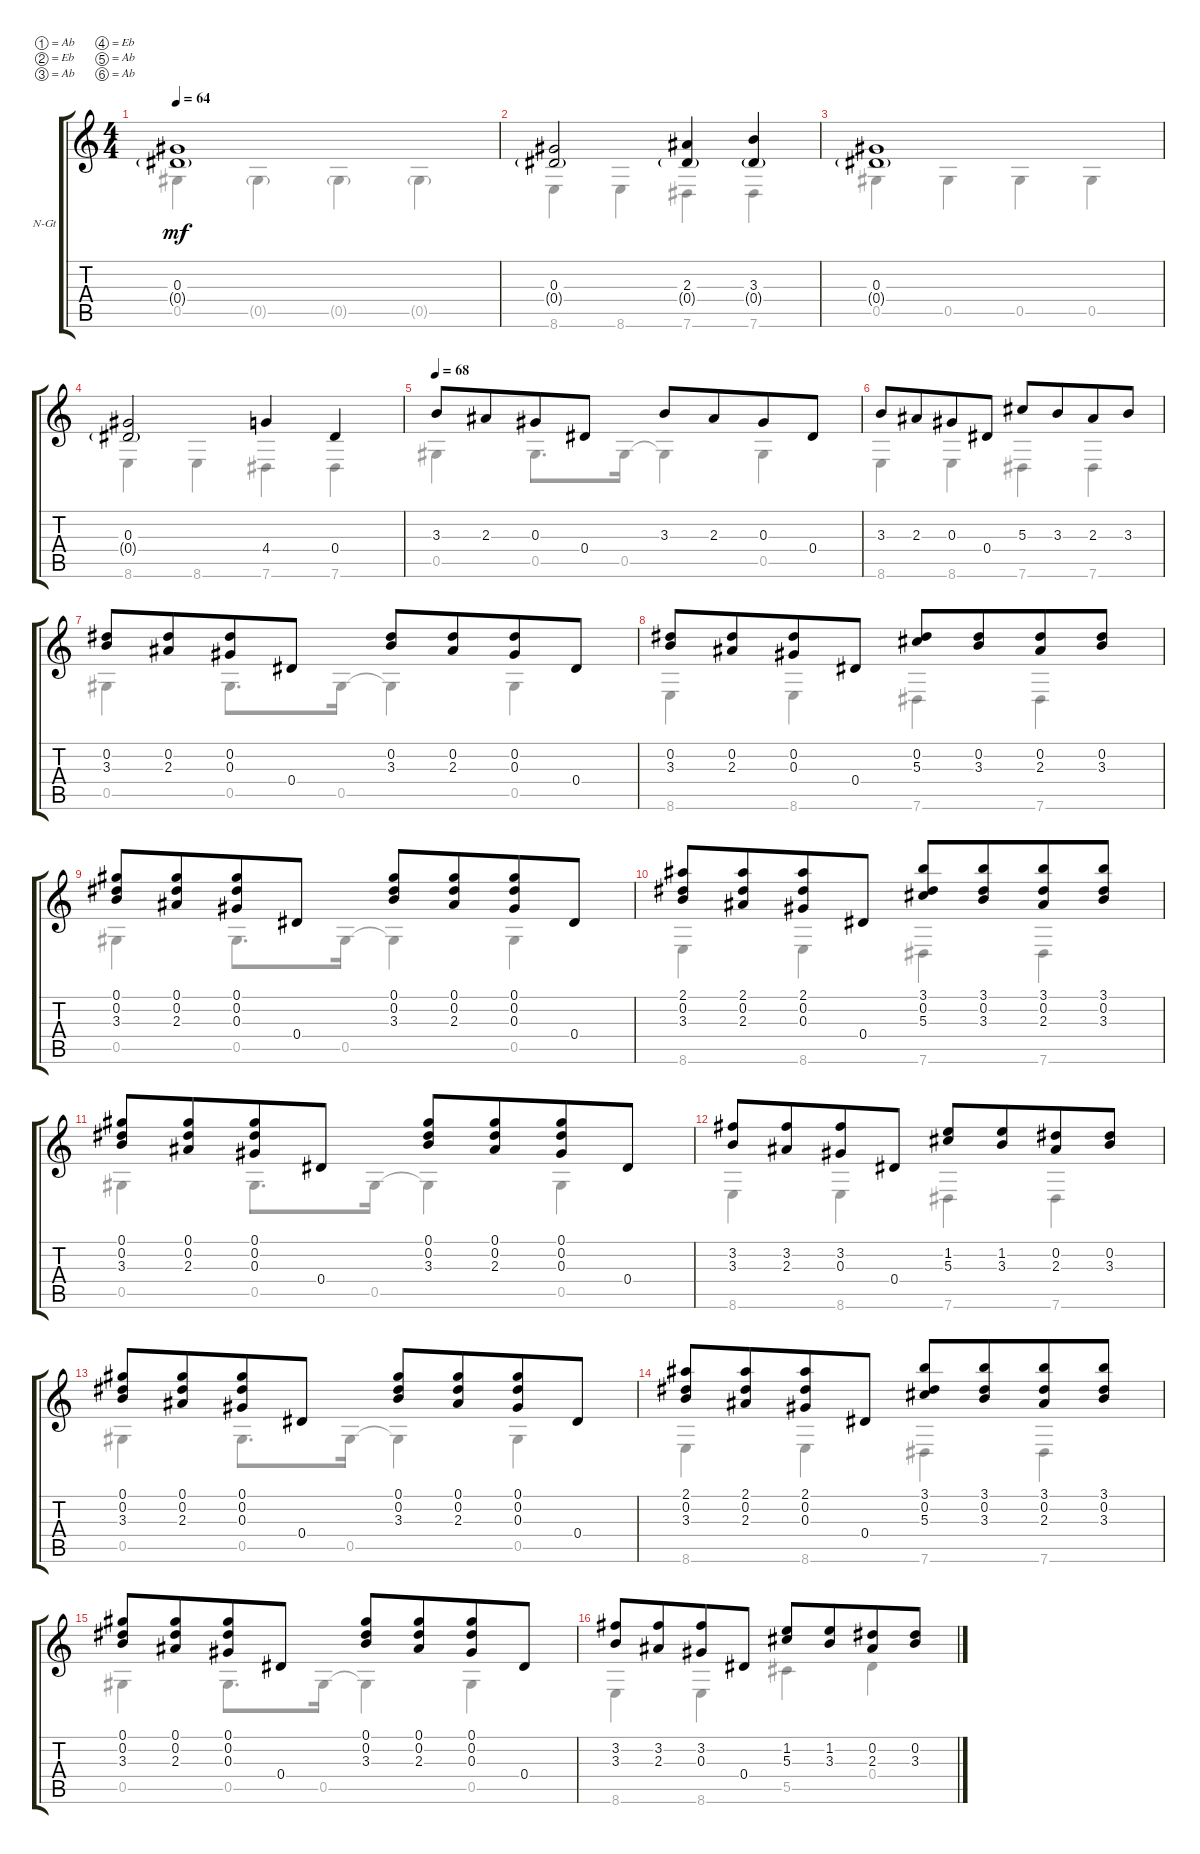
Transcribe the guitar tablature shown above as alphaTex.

\defaultSystemsLayout 4
\bracketExtendMode groupsimilarinstruments
\firstSystemTrackNameOrientation horizontal
\otherSystemsTrackNameOrientation horizontal
\track ("Nylon Guitar" "N-Gt") {instrument acousticguitarnylon}
\staff {score tabs}
\tuning (Ab4 Eb4 Ab3 Eb3 Ab2 Ab1)
\voice
\ts (4 4)
\beaming (8 4 4)
\ac
\tempo 64
\clef g2
\scale
0.364059
\ks c
(0.3 0.4{g}).1{dy mf instrument acousticguitarnylon} |
\scale
0.333867 (0.3 0.4{g}).2 (2.3 0.4{g}).4 (3.3 0.4{g}).4 |
\scale
0.302012 (0.3 0.4{g}).1 |
\scale
0.366339 (0.3 0.4{g}).2 4.4.4 0.4.4 |
\tempo 68
\scale
0.334592 3.3.8 2.3.8 0.3.8 0.4.8 3.3.8 2.3.8 0.3.8 0.4.8 |
\scale
0.298903 3.3.8 2.3.8 0.3.8 0.4.8 5.3.8 3.3.8 2.3.8 3.3.8 |
\scale
0.369137 (3.3 0.2).8 (2.3 0.2).8 (0.3 0.2).8 0.4.8 (3.3 0.2).8 (2.3 0.2).8 (0.3 0.2).8 0.4.8 |
\scale
0.336244 (3.3 0.2).8 (2.3 0.2).8 (0.3 0.2).8 0.4.8 (5.3 0.2).8 (3.3 0.2).8 (2.3 0.2).8 (3.3 0.2).8 |
\scale
0.295181 (3.3 0.2 0.1).8 (2.3 0.1 0.2).8 (0.3 0.2 0.1).8 0.4.8 (3.3 0.1 0.2).8 (2.3 0.2 0.1).8 (0.3 0.1 0.2).8 0.4.8 |
\scale
0.371668 (3.3 0.2 2.1).8 (2.3 0.2 2.1).8 (0.3 0.2 2.1).8 0.4.8 (5.3 0.2 3.1).8 (3.3 0.2 3.1).8 (2.3 0.2 3.1).8 (3.3 3.1 0.2).8 |
\scale
0.339204 (3.3 0.2 0.1).8 (2.3 0.1 0.2).8 (0.3 0.2 0.1).8 0.4.8 (3.3 0.1 0.2).8 (2.3 0.2 0.1).8 (0.3 0.1 0.2).8 0.4.8 |
(3.3 3.2).8 (2.3 3.2).8 (0.3 3.2).8 0.4.8 (5.3 1.2).8 (3.3 1.2).8 (2.3 0.2).8 (3.3 0.2).8 |
\scale
0.379153 (3.3 0.2 0.1).8 (2.3 0.1 0.2).8 (0.3 0.2 0.1).8 0.4.8 (3.3 0.1 0.2).8 (2.3 0.2 0.1).8 (0.3 0.1 0.2).8 0.4.8 |
\scale
0.339105 (3.3 0.2 2.1).8 (2.3 0.2 2.1).8 (0.3 0.2 2.1).8 0.4.8 (5.3 0.2 3.1).8 (3.3 0.2 3.1).8 (2.3 0.2 3.1).8 (3.3 3.1 0.2).8 |
\scale
0.282408 (3.3 0.2 0.1).8 (2.3 0.1 0.2).8 (0.3 0.2 0.1).8 0.4.8 (3.3 0.1 0.2).8 (2.3 0.2 0.1).8 (0.3 0.1 0.2).8 0.4.8 |
\scale
0.379866 (3.3 3.2).8 (2.3 3.2).8 (0.3 3.2).8 0.4.8 (5.3 1.2).8 (3.3 1.2).8 (2.3 0.2).8 (3.3 0.2).8
\voice
\clef g2
\ottava regular
\simile none
\scale
0.364059
\ks c
0.5.4{dy mf} 0.5{g}.4 0.5{g}.4 0.5{g}.4 |
\scale
0.333867 8.6.4 8.6.4 7.6.4 7.6.4 |
\scale
0.302012 0.5.4 0.5.4 0.5.4 0.5.4 |
\scale
0.366339 8.6.4 8.6.4 7.6.4 7.6.4 |
\scale
0.334592 0.5.4 0.5.8{d} 0.5.16 0.5{t}.4 0.5.4 |
\scale
0.298903 8.6.4 8.6.4 7.6.4 7.6.4 |
\scale
0.369137 0.5.4 0.5.8{d} 0.5.16 0.5{t}.4 0.5.4 |
\scale
0.336244 8.6.4 8.6.4 7.6.4 7.6.4 |
\scale
0.295181 0.5.4 0.5.8{d} 0.5.16 0.5{t}.4 0.5.4 |
\scale
0.371668 8.6.4 8.6.4 7.6.4 7.6.4 |
\scale
0.339204 0.5.4 0.5.8{d} 0.5.16 0.5{t}.4 0.5.4 |
8.6.4 8.6.4 7.6.4 7.6.4 |
\scale
0.379153 0.5.4 0.5.8{d} 0.5.16 0.5{t}.4 0.5.4 |
\scale
0.339105 8.6.4 8.6.4 7.6.4 7.6.4 |
\scale
0.282408 0.5.4 0.5.8{d} 0.5.16 0.5{t}.4 0.5.4 |
\scale
0.379866 8.6.4 8.6.4 5.5.4 0.4.4
